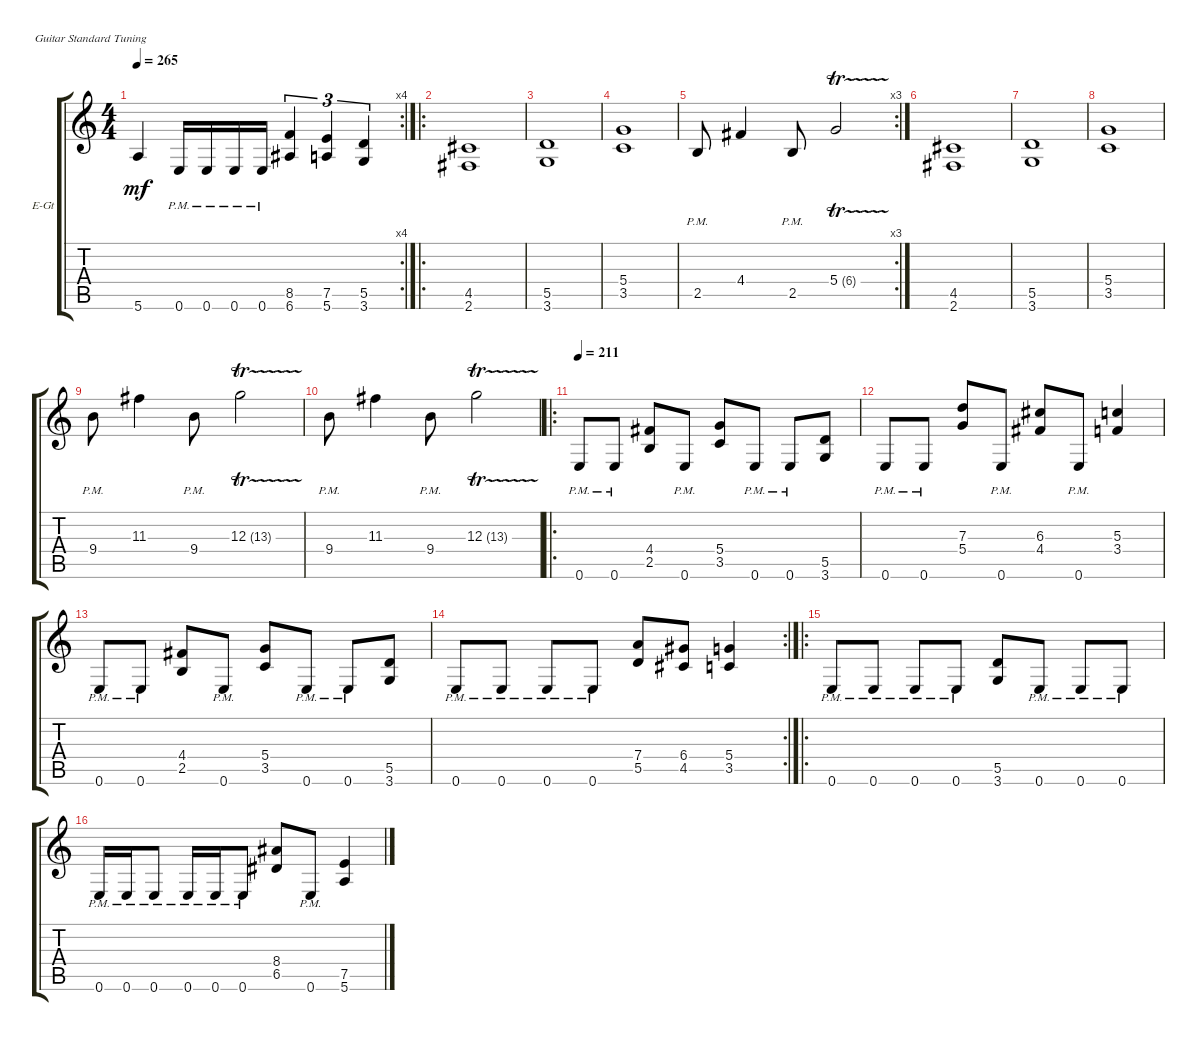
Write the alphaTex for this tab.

\defaultSystemsLayout 4
\bracketExtendMode groupsimilarinstruments
\firstSystemTrackNameOrientation horizontal
\otherSystemsTrackNameOrientation horizontal
\track ("Electric Guitar" "E-Gt") {instrument electricguitarclean}
\staff {score tabs}
\tuning (E4 B3 G3 D3 A2 E2)
\rc 4
\ts (4 4)
\tempo 265
\clef g2
\ks c
5.6.4{dy mf} 0.6{pm}.16 0.6{pm}.16 0.6{pm}.16 0.6{pm}.16 (6.6 8.5).4{tu (3 2)} (5.6 7.5).4{tu (3 2)} (3.6 5.5).4{tu (3 2)} |
\ro
(2.6 4.5).1 |
(3.6 5.5).1 |
(3.5 5.4).1 |
\rc 3
2.5{pm}.8 4.4.4 2.5{pm}.8 5.4{tr (6 16)}.2 |
(2.6 4.5).1 |
(3.6 5.5).1 |
(3.5 5.4).1 |
9.4{pm}.8 11.3.4 9.4{pm}.8 12.3{tr (13 16)}.2 |
9.4{pm}.8 11.3.4 9.4{pm}.8 12.3{tr (13 16)}.2 |
\ro
\tempo 211
0.6{pm}.8 0.6{pm}.8 (2.5 4.4).8 0.6{pm}.8 (3.5 5.4).8 0.6{pm}.8 0.6{pm}.8 (3.6 5.5).8 |
0.6{pm}.8 0.6{pm}.8 (5.4 7.3).8 0.6{pm}.8 (4.4 6.3).8 0.6{pm}.8 (3.4 5.3).4 |
0.6{pm}.8 0.6{pm}.8 (2.5 4.4).8 0.6{pm}.8 (3.5 5.4).8 0.6{pm}.8 0.6{pm}.8 (3.6 5.5).8 |
\rc 2
0.6{pm}.8 0.6{pm}.8 0.6{pm}.8 0.6{pm}.8 (5.5 7.4).8 (4.5 6.4).8 (3.5 5.4).4 |
\ro
0.6{pm}.8 0.6{pm}.8 0.6{pm}.8 0.6{pm}.8 (3.6 5.5).8 0.6{pm}.8 0.6{pm}.8 0.6{pm}.8 |
0.6{pm}.16 0.6{pm}.16 0.6{pm}.8 0.6{pm}.16 0.6{pm}.16 0.6{pm}.8 (6.5 8.4).8 0.6{pm}.8 (5.6 7.5).4
